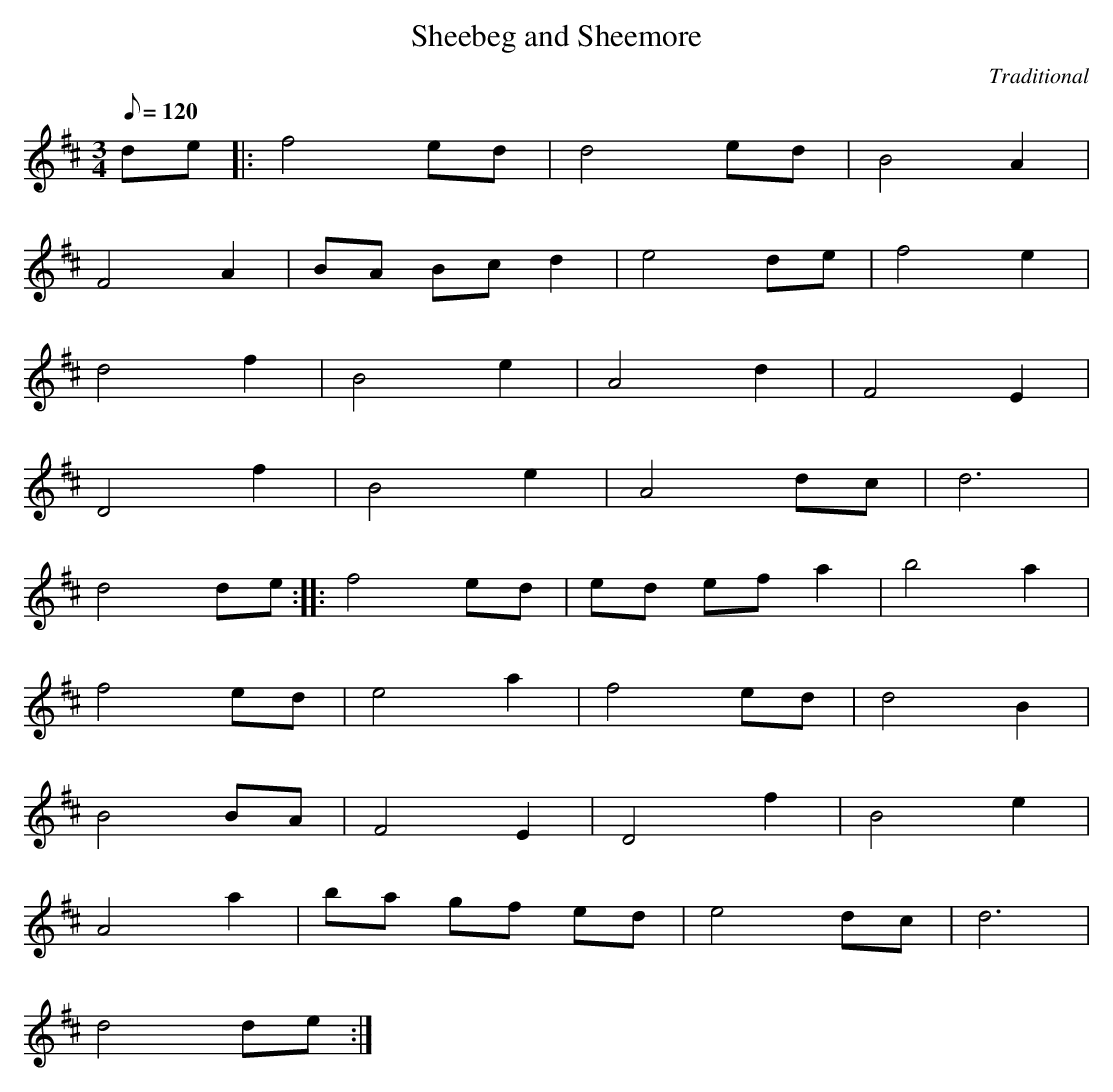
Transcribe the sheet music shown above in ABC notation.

X:1
T:Sheebeg and Sheemore
M:3/4
L:1/8
Q:120
C:Traditional
K:D
de |:f4 ed |d4 ed |B4 A2 |
F4 A2 |BA Bc d2 |e4 de |f4 e2 |
d4 f2 |B4 e2 |A4 d2 |F4 E2 |
D4 f2 |B4 e2 |A4 dc |d6 |
d4 de ::f4 ed |ed ef a2 |b4 a2 |
f4 ed |e4 a2 |f4 ed |d4 B2 |
B4 BA |F4 E2 |D4 f2 |B4 e2 |
A4 a2 |ba gf ed |e4 dc |d6 |
d4 de :|
